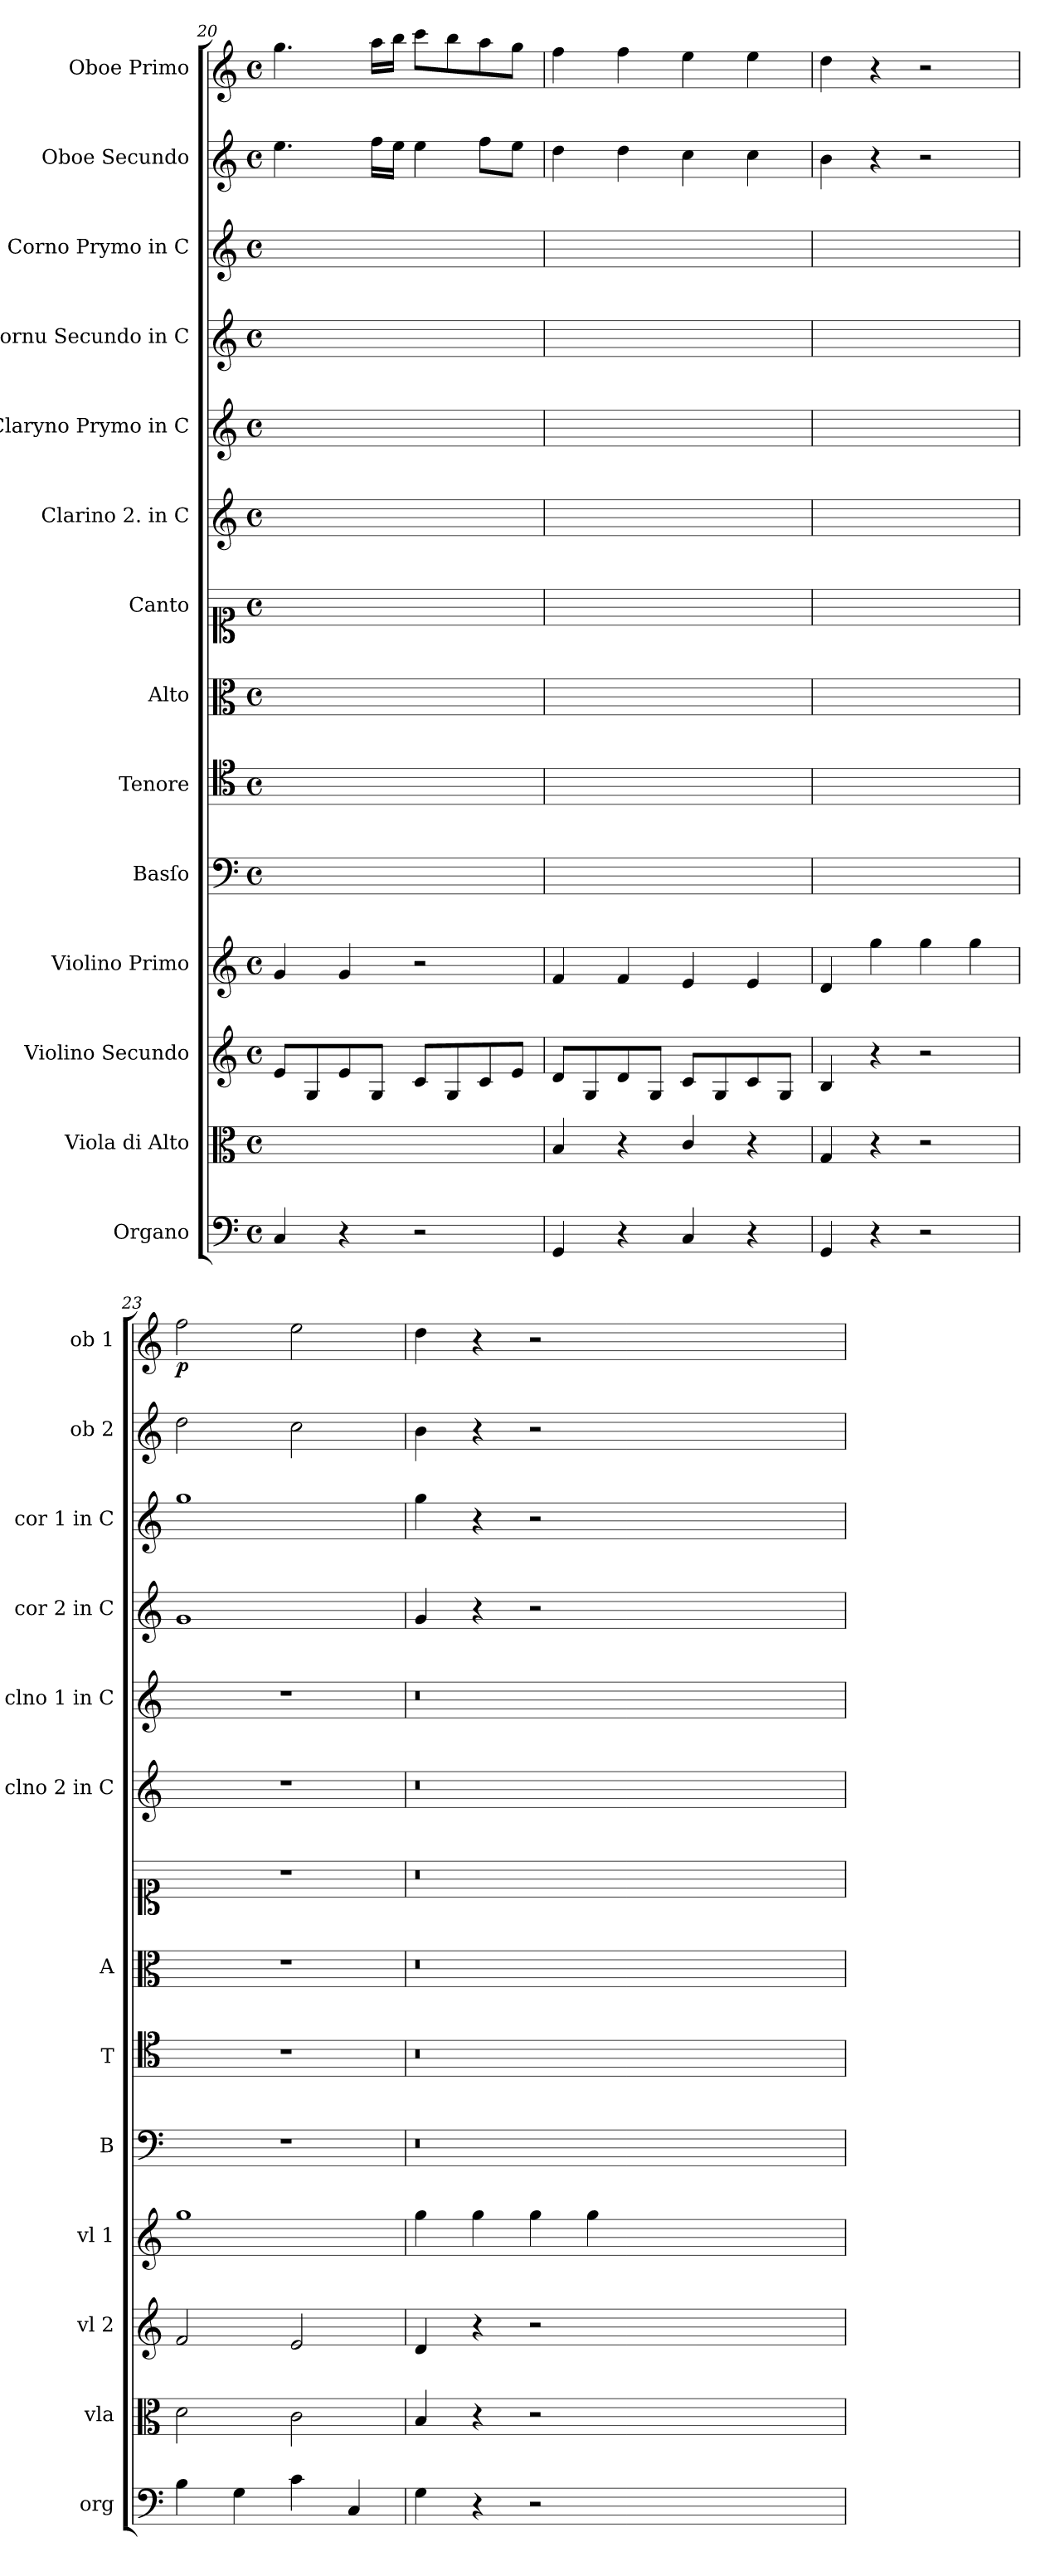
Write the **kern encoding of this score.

**kern	**kern	**kern	**kern	**kern	**kern	**kern	**kern	**kern	**kern	**kern	**kern	**kern	**kern	**dynam
*part14	*part13	*part12	*part11	*part10	*part9	*part8	*part7	*part6	*part5	*part4	*part3	*part2	*part1	*part1
*staff14	*staff13	*staff12	*staff11	*staff10	*staff9	*staff8	*staff7	*staff6	*staff5	*staff4	*staff3	*staff2	*staff1	*staff1
*I"Organo	*I"Viola di Alto	*I"Violino Secundo	*I"Violino Primo	*I"Basſo	*I"Tenore	*I"Alto	*I"Canto	*I"Clarino 2. in C	*I"Claryno Prymo in C	*I"Cornu Secundo in C	*I"Corno Prymo in C	*I"Oboe Secundo	*I"Oboe Primo	*
*I'org	*I'vla	*I'vl 2	*I'vl 1	*I'B	*I'T	*I'A	*	*I'clno 2 in C	*I'clno 1 in C	*I'cor 2 in C	*I'cor 1 in C	*I'ob 2	*I'ob 1	*
*clefF4	*clefC3	*clefG2	*clefG2	*clefF4	*clefC4	*clefC3	*clefC1	*clefG2	*clefG2	*clefG2	*clefG2	*clefG2	*clefG2	*
*k[]	*k[]	*k[]	*k[]	*k[]	*k[]	*k[]	*k[]	*k[]	*k[]	*k[]	*k[]	*k[]	*k[]	*
*C:	*C:	*C:	*C:	*C:	*C:	*C:	*C:	*C:	*C:	*C:	*C:	*C:	*C:	*
*M4/4	*M4/4	*M4/4	*M4/4	*M4/4	*M4/4	*M4/4	*M4/4	*M4/4	*M4/4	*M4/4	*M4/4	*M4/4	*M4/4	*
*met(c)	*met(c)	*met(c)	*met(c)	*met(c)	*met(c)	*met(c)	*met(c)	*met(c)	*met(c)	*met(c)	*met(c)	*met(c)	*met(c)	*
=20	=20	=20	=20	=20	=20	=20	=20	=20	=20	=20	=20	=20	=20	=20
4C/	1ryy	8e/L	4g/	1ryy	1ryy	1ryy	1ryy	1ryy	1ryy	1ryy	1ryy	4.ee\	4.gg\	.
.	.	8G/	.	.	.	.	.	.	.	.	.	.	.	.
4r	.	8e/	4g/	.	.	.	.	.	.	.	.	.	.	.
.	.	8G/J	.	.	.	.	.	.	.	.	.	16ff\LL	16aa\LL	.
.	.	.	.	.	.	.	.	.	.	.	.	16ee\JJ	16bb\JJ	.
2r	.	8c/L	2r	.	.	.	.	.	.	.	.	4ee\	8ccc\L	.
.	.	8G/	.	.	.	.	.	.	.	.	.	.	8bb\	.
.	.	8c/	.	.	.	.	.	.	.	.	.	8ff\L	8aa\	.
.	.	8e/J	.	.	.	.	.	.	.	.	.	8ee\J	8gg\J	.
=21	=21	=21	=21	=21	=21	=21	=21	=21	=21	=21	=21	=21	=21	=21
4GG/	4B/	8d/L	4f/	1ryy	1ryy	1ryy	1ryy	1ryy	1ryy	1ryy	1ryy	4dd\	4ff\	.
.	.	8G/	.	.	.	.	.	.	.	.	.	.	.	.
4r	4r	8d/	4f/	.	.	.	.	.	.	.	.	4dd\	4ff\	.
.	.	8G/J	.	.	.	.	.	.	.	.	.	.	.	.
4C/	4c/	8c/L	4e/	.	.	.	.	.	.	.	.	4cc\	4ee\	.
.	.	8G/	.	.	.	.	.	.	.	.	.	.	.	.
4r	4r	8c/	4e/	.	.	.	.	.	.	.	.	4cc\	4ee\	.
.	.	8G/J	.	.	.	.	.	.	.	.	.	.	.	.
=22	=22	=22	=22	=22	=22	=22	=22	=22	=22	=22	=22	=22	=22	=22
4GG/	4G/	4B/	4d/	1ryy	1ryy	1ryy	1ryy	1ryy	1ryy	1ryy	1ryy	4b\	4dd\	.
4r	4r	4r	4gg\	.	.	.	.	.	.	.	.	4r	4r	.
2r	2r	2r	4gg\	.	.	.	.	.	.	.	.	2r	2r	.
.	.	.	4gg\	.	.	.	.	.	.	.	.	.	.	.
=23	=23	=23	=23	=23	=23	=23	=23	=23	=23	=23	=23	=23	=23	=23
4B\	2d\	2f/	1gg	1r	1r	1r	1r	1r	1r	1g	1gg	2dd\	2ff\	p
4G\	.	.	.	.	.	.	.	.	.	.	.	.	.	.
4c\	2c\	2e/	.	.	.	.	.	.	.	.	.	2cc\	2ee\	.
4C/	.	.	.	.	.	.	.	.	.	.	.	.	.	.
=24	=24	=24	=24	=24	=24	=24	=24	=24	=24	=24	=24	=24	=24	=24
4G\	4B/	4d/	4gg\	0.r	0.r	0.r	0.r	0.r	0.r	4g/	4gg\	4b\	4dd\	.
4r	4r	4r	4gg\	.	.	.	.	.	.	4r	4r	4r	4r	.
2r	2r	2r	4gg\	.	.	.	.	.	.	2r	2r	2r	2r	.
.	.	.	4gg\	.	.	.	.	.	.	.	.	.	.	.
0ryy	0ryy	0ryy	0ryy	.	.	.	.	.	.	0ryy	0ryy	0ryy	0ryy	.
=	=	=	=	=	=	=	=	=	=	=	=	=	=	=
*-	*-	*-	*-	*-	*-	*-	*-	*-	*-	*-	*-	*-	*-	*-
